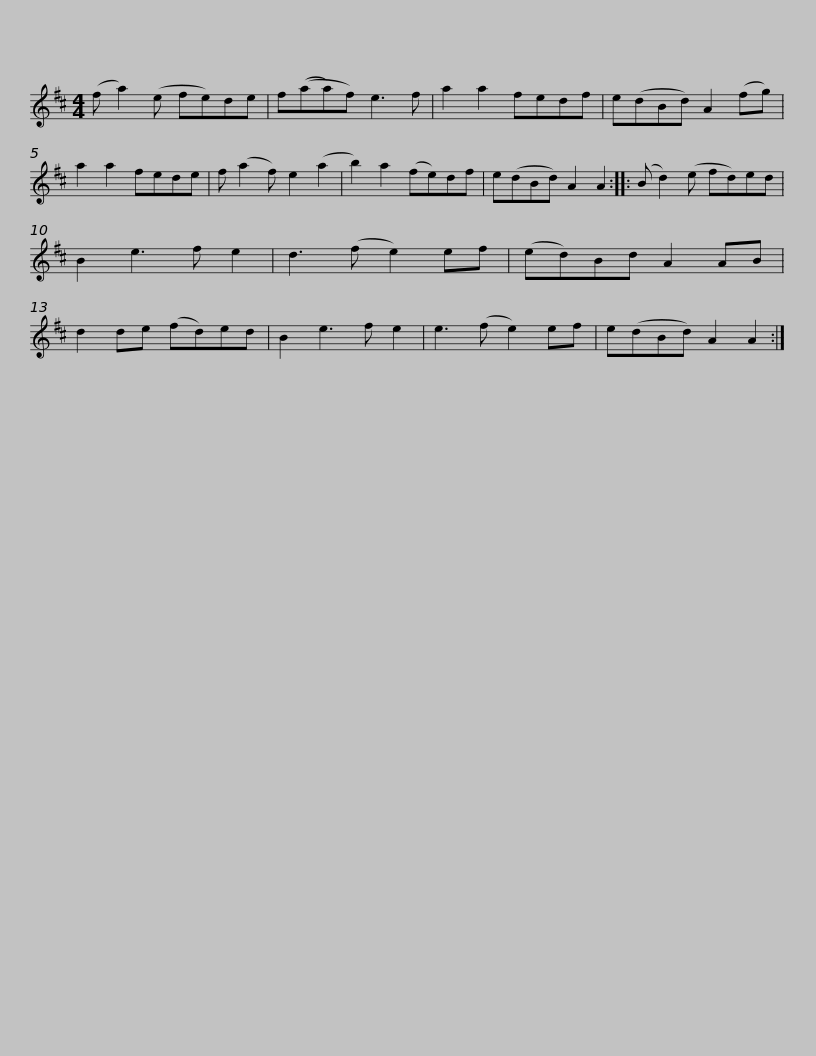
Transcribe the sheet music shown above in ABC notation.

X:1
L:1/8
M:4/4
I:linebreak $
K:D
V:1 treble
V:1
 (f a2) (e fe)de | f((aa)f) e3 f | a2 a2 fedf | e(dBd) A2 (fg) | a2 a2 fede | %5
 f (a2 f) e2 (a2 |$ b2) a2 (fe)df | e(dBd) A2 A2 :: (B d2) (e fd)ed | B2 e3 f e2 | %10
 d3 (f e2) ef | (ed)Bd A2 AB | d2 de (fd)ed |$ B2 e3 f e2 | e3 (f e2) ef | %15
 e(dBd) A2 A2 :| %16
